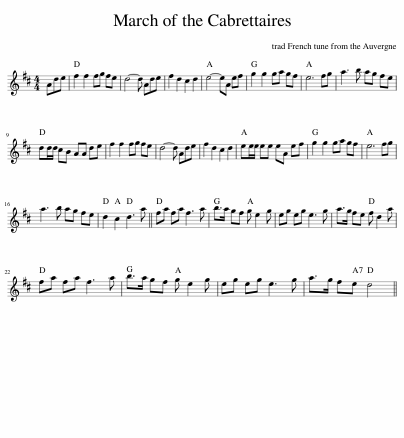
X:1
L:1/8
M:4/4
I:linebreak $
K:D
V:1 treble
V:1
 Ade | f2 f2 fg fe | d4- d Ade | f2 d2 c2 d2 | e4- eA ef | %5
 g2 g2 ga gf | e6 fg | a3 b ag fe |$ dd/d/ cB AA de | f2 f2 fg fe | %10
 d4- d Ade | f2 d2 c2 d2 | ee/e/ ee eA ef | g2 g2 ga gf | e6 fg |$ %15
 a3 b ag fe | d2 c2 d3 a || fa fa f3 a | b>a gf g e2 g | eg eg e3 g | %20
 a>g fe f d2 a |$ fa fa f3 a | b>a gf g e2 g | eg eg e3 g | a>g fe d4 || %25
